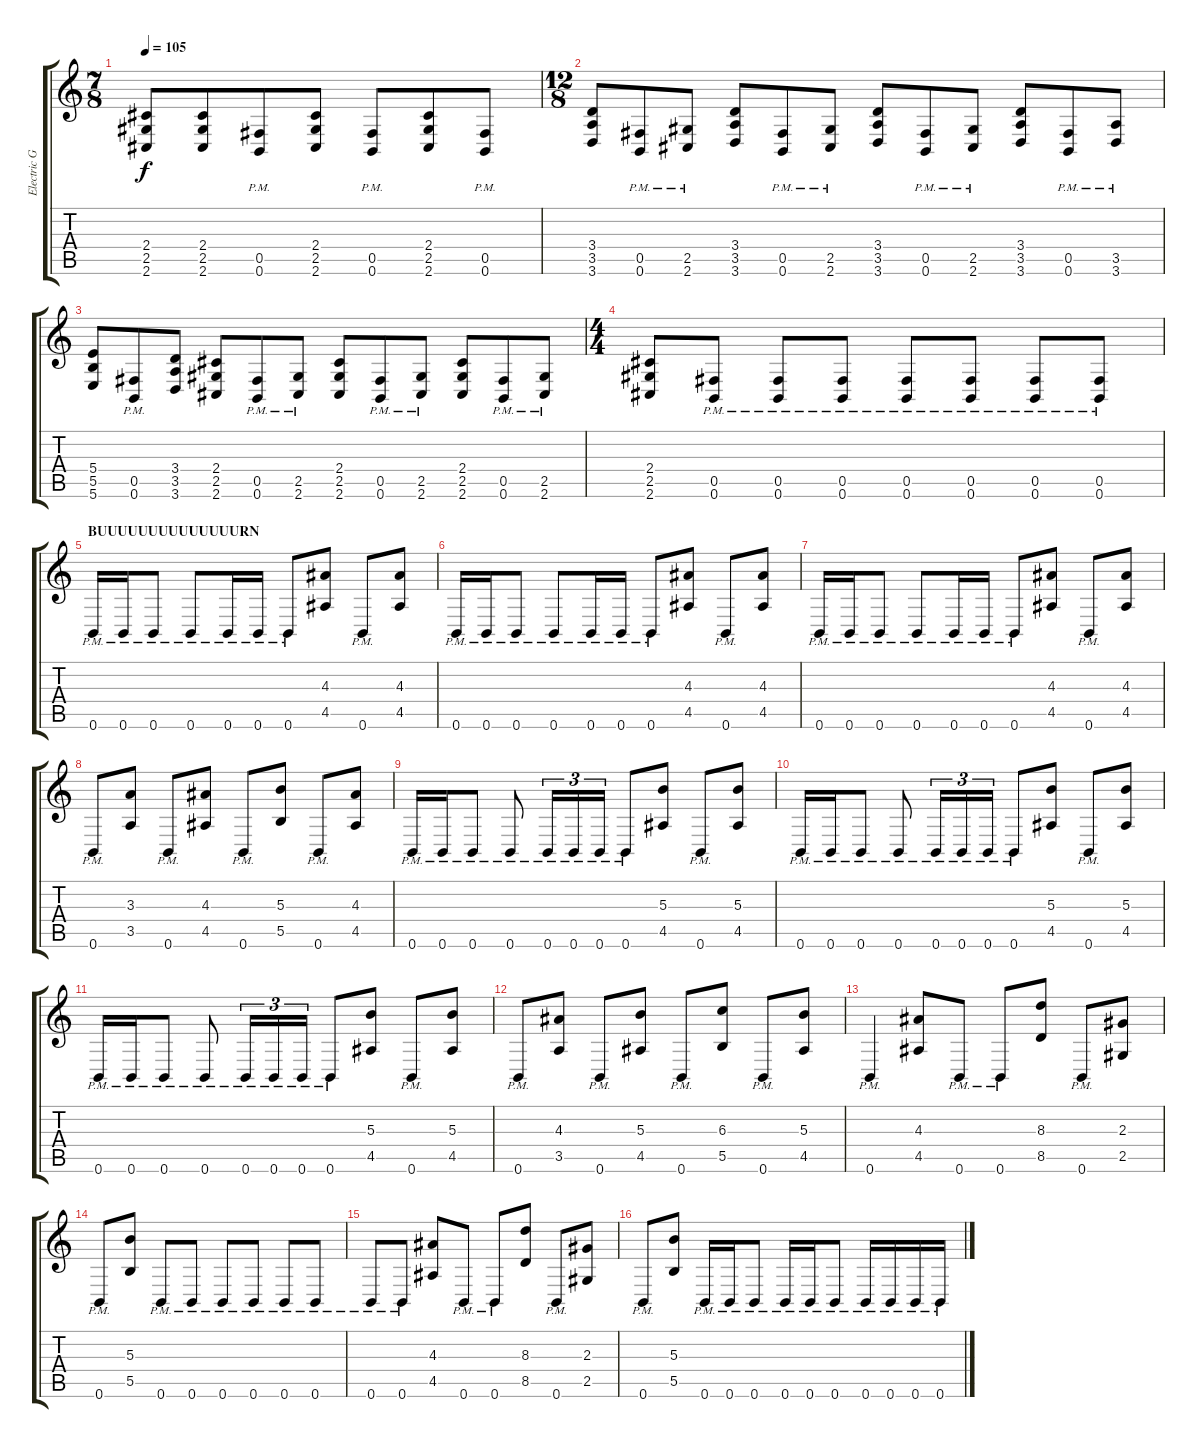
\track ("Electric Guitar 2" "Electric G") {instrument distortionguitar}
\staff {score tabs}
\tuning (Eb4 B3 Gb3 B2 Gb2 B1) {hide}
\ts (7 8)
\tempo 105
\clef g2
\ks c
(2.4 2.5 2.6).8{dy f} (2.4 2.5 2.6).8 (0.5{pm} 0.6{pm}).8 (2.4 2.5 2.6).8 (0.5{pm} 0.6{pm}).8 (2.4 2.5 2.6).8 (0.5{pm} 0.6{pm}).8 |
\ts (12 8)
(3.4 3.5 3.6).8 (0.5{pm} 0.6{pm}).8 (2.5{pm} 2.6{pm}).8 (3.4 3.5 3.6).8 (0.5{pm} 0.6{pm}).8 (2.5{pm} 2.6{pm}).8 (3.4 3.5 3.6).8 (0.5{pm} 0.6{pm}).8 (2.5{pm} 2.6{pm}).8 (3.4 3.5 3.6).8 (0.5{pm} 0.6{pm}).8 (3.5{pm} 3.6{pm}).8 |
(5.4 5.5 5.6).8 (0.5{pm} 0.6{pm}).8 (3.4 3.5 3.6).8 (2.4 2.5 2.6).8 (0.5{pm} 0.6{pm}).8 (2.5{pm} 2.6{pm}).8 (2.4 2.5 2.6).8 (0.5{pm} 0.6{pm}).8 (2.5{pm} 2.6{pm}).8 (2.4 2.5 2.6).8 (0.5{pm} 0.6{pm}).8 (2.5{pm} 2.6{pm}).8 |
\ts (4 4)
(2.4 2.5 2.6).8 (0.5{pm} 0.6{pm}).8 (0.5{pm} 0.6{pm}).8 (0.5{pm} 0.6{pm}).8 (0.5{pm} 0.6{pm}).8 (0.5{pm} 0.6{pm}).8 (0.5{pm} 0.6{pm}).8 (0.5{pm} 0.6{pm}).8 |
\section ("" "BUUUUUUUUUUUUUURN")
0.6{pm}.16 0.6{pm}.16 0.6{pm}.8 0.6{pm}.8 0.6{pm}.16 0.6{pm}.16 0.6{pm}.8 (4.3 4.5).8 0.6{pm}.8 (4.3 4.5).8 |
0.6{pm}.16 0.6{pm}.16 0.6{pm}.8 0.6{pm}.8 0.6{pm}.16 0.6{pm}.16 0.6{pm}.8 (4.3 4.5).8 0.6{pm}.8 (4.3 4.5).8 |
0.6{pm}.16 0.6{pm}.16 0.6{pm}.8 0.6{pm}.8 0.6{pm}.16 0.6{pm}.16 0.6{pm}.8 (4.3 4.5).8 0.6{pm}.8 (4.3 4.5).8 |
0.6{pm}.8 (3.3 3.5).8 0.6{pm}.8 (4.3 4.5).8 0.6{pm}.8 (5.3 5.5).8 0.6{pm}.8 (4.3 4.5).8 |
0.6{pm}.16 0.6{pm}.16 0.6{pm}.8 0.6{pm}.8 0.6{pm}.16{tu (3 2)} 0.6{pm}.16{tu (3 2)} 0.6{pm}.16{tu (3 2)} 0.6{pm}.8 (5.3 4.5).8 0.6{pm}.8 (5.3 4.5).8 |
0.6{pm}.16 0.6{pm}.16 0.6{pm}.8 0.6{pm}.8 0.6{pm}.16{tu (3 2)} 0.6{pm}.16{tu (3 2)} 0.6{pm}.16{tu (3 2)} 0.6{pm}.8 (5.3 4.5).8 0.6{pm}.8 (5.3 4.5).8 |
0.6{pm}.16 0.6{pm}.16 0.6{pm}.8 0.6{pm}.8 0.6{pm}.16{tu (3 2)} 0.6{pm}.16{tu (3 2)} 0.6{pm}.16{tu (3 2)} 0.6{pm}.8 (5.3 4.5).8 0.6{pm}.8 (5.3 4.5).8 |
0.6{pm}.8 (4.3 3.5).8 0.6{pm}.8 (5.3 4.5).8 0.6{pm}.8 (6.3 5.5).8 0.6{pm}.8 (5.3 4.5).8 |
0.6{pm}.4 (4.3 4.5).8 0.6{pm}.8 0.6{pm}.8 (8.3 8.5).8 0.6{pm}.8 (2.3 2.5).8 |
0.6{pm}.8 (5.3 5.5).8 0.6{pm}.8 0.6{pm}.8 0.6{pm}.8 0.6{pm}.8 0.6{pm}.8 0.6{pm}.8 |
0.6{pm}.8 0.6{pm}.8 (4.3 4.5).8 0.6{pm}.8 0.6{pm}.8 (8.3 8.5).8 0.6{pm}.8 (2.3 2.5).8 |
0.6{pm}.8 (5.3 5.5).8 0.6{pm}.16 0.6{pm}.16 0.6{pm}.8 0.6{pm}.16 0.6{pm}.16 0.6{pm}.8 0.6{pm}.16 0.6{pm}.16 0.6{pm}.16 0.6{pm}.16
